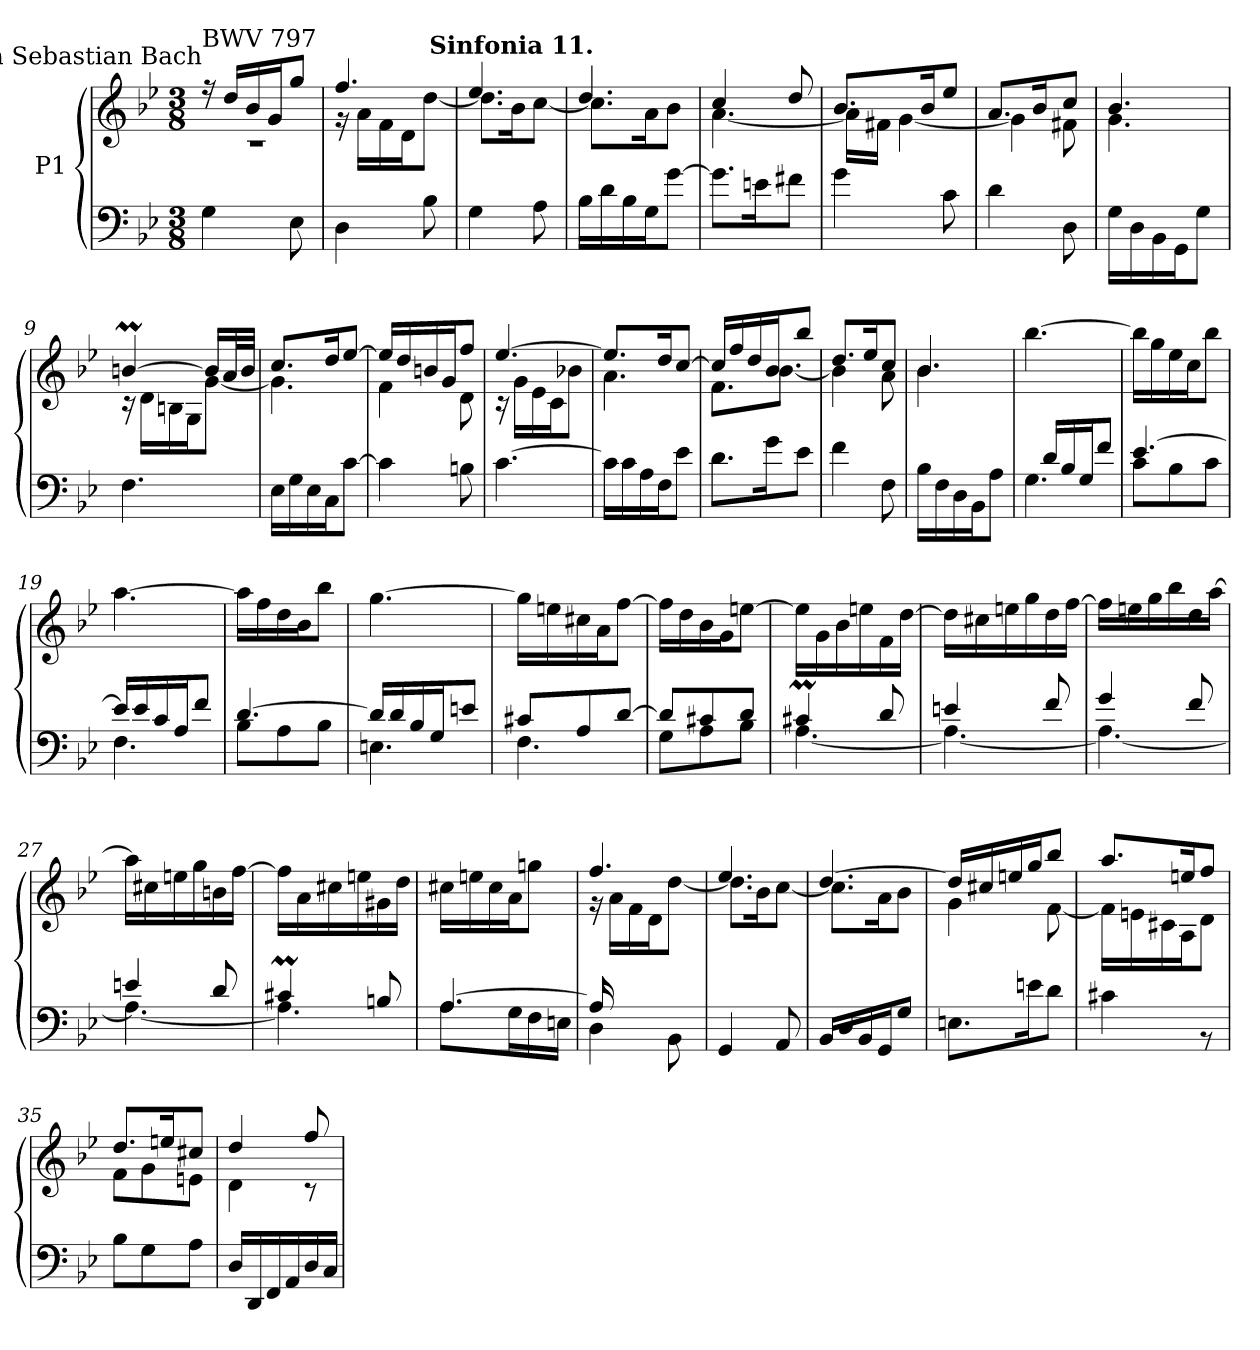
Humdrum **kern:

**kern	**kern
*part1	*part1
*staff2	*staff1
*I"P1	*
!!LO:PB:g=z
*clefF4	*clefG2
*k[b-e-]	*k[b-e-]
*B-:	*B-:
*M3/8	*M3/8
=1	=1
*	*^
!	!LO:TX:a:rj:t=Johann Sebastian Bach	!
!	!LO:TX:t=BWV 797	!
!	!	!LO:N:vis=1
4Gi\	16r	4.r
.	16ddi/LL	.
.	16b-i/	.
.	16gi/J	.
8E-i\	8ggi/J	.
=2	=2	=2
4Di\	4.ffi/	16r
.	.	16ai\LL
.	.	16fi\
.	.	16di\J
8B-i\	.	[8ddi\J
=3	=3	=3
4Gi\	4.ee-i/	8.ddi\L]
!	!	!LO:TX:a:B:cj:t=Sinfonia 11.
.	.	16b-i\k
8Ai\	.	[8cci\J
=4	=4	=4
16B-i\LL	4.ddi/	8.cci\L]
16di\	.	.
16B-i\	.	.
16Gi\J	.	16ai\k
[8gi\J	.	8b-i\J
=5	=5	=5
8.gi\L]	4cci/	[4.ai\
16eni\k	.	.
8f#Xi\J	8ddi/	.
=6	=6	=6
4gi\	8.b-i/L	16ai\LL]
.	.	16f#Xi\JJ
.	.	[4gi\
.	16b-i/k	.
8ci\	8ee-i/J	.
!!LO:LB:g=z	!!
=7	=7	=7
4di\	8.ai/L	4gi\]
.	16b-i/k	.
8Di\	8cci/J	8f#Xi\
=8	=8	=8
16Gi\LL	4.b-i/	4.gi\
16Di\	.	.
16BB-i\	.	.
16GGi\J	.	.
8Gi\J	.	.
=9	=9	=9
4.Fi\	[4bnmi/	16r
.	.	16di\LL
.	.	16Bni\
.	.	16Gi\J
.	16bi/LL]	[8gi\J
.	32ai/L	.
.	32bi/JJJ	.
=10	=10	=10
16E-i\LL	8.cci/L	4.gi\]
16Gi\	.	.
16E-i\	.	.
16Ci\J	16ddi/k	.
[8ci\J	[8ee-i/J	.
=11	=11	=11
4ci\]	16ee-i/LL]	4fi\
.	16ddi/	.
.	16bni/	.
.	16gi/J	.
8Bni\	8ffi/J	8di\
=12	=12	=12
[4.ci\	[4.ee-i/	16r
.	.	16gi\LL
.	.	16e-i\
.	.	16ci\J
.	.	8b-Xi\J
!!LO:LB:g=z	!!
=13	=13	=13
!LO:N:vis=1	!	!
*^	*	*
4.ryy	16ci\LL]	8.ee-i/L]	4.ai\
.	16ci\	.	.
.	16Ai\	.	.
.	16Fi\J	16ddi/k	.
.	8e-i\J	[8cci/J	.
=14	=14	=14	=14
!LO:N:vis=1	!	!	!
4.ryy	8.di\L	16cci/LL]	8.fi\L
.	.	16ffi/	.
.	.	16ddi/	.
.	16gi\k	16b-i/J	[8.b-i\J
.	8e-i\J	8bb-i/J	.
=15	=15	=15	=15
!LO:N:vis=1	!	!	!
4.ryy	4fi\	8.ddi/L	4b-i\]
.	.	16ee-i/k	.
.	8Fi\	8cci/J	8ai\
=16	=16	=16	=16
!LO:N:vis=1	!	!	!
4.ryy	16B-i\LL	4.b-i/	4.b-i\
.	16Fi\	.	.
.	16Di\	.	.
.	16BB-i\J	.	.
.	8Ai\J	.	.
=17	=17	=17	=17
!	!	!	!LO:N:vis=1
16ryy	4.Gi\	[4.bb-i\	4.ryy
16di/LL	.	.	.
16B-i/	.	.	.
16Gi/J	.	.	.
8fi/J	.	.	.
=18	=18	=18	=18
!	!	!	!LO:N:vis=1
[4.e-i/	8ci\L	16bb-i\LL]	4.ryy
.	.	16ggi\	.
.	8B-i\	16ee-i\	.
.	.	16cci\J	.
.	8ci\J	8bb-i\J	.
!!LO:LB:g=z	!!
=19	=19	=19	=19
!	!	!	!LO:N:vis=1
16e-i/LL]	4.Fi\	[4.aai\	4.ryy
16e-i/	.	.	.
16ci/	.	.	.
16Ai/J	.	.	.
8fi/J	.	.	.
=20	=20	=20	=20
!	!	!	!LO:N:vis=1
[4.di/	8B-i\L	16aai\LL]	4.ryy
.	.	16ffi\	.
.	8Ai\	16ddi\	.
.	.	16b-i\J	.
.	8B-i\J	8bb-i\J	.
=21	=21	=21	=21
!	!	!	!LO:N:vis=1
16di/LL]	4.Eni\	[4.ggi\	4.ryy
16di/	.	.	.
16B-i/	.	.	.
16Gi/J	.	.	.
8eni/J	.	.	.
=22	=22	=22	=22
!	!	!	!LO:N:vis=1
8c#Xi/L	4.Fi\	16ggi\LL]	4.ryy
.	.	16eeni\	.
8Ai/	.	16cc#Xi\	.
.	.	16ai\J	.
[8di/J	.	[8ffi\J	.
=23	=23	=23	=23
!	!	!	!LO:N:vis=1
8di/L]	8Gi\L	16ffi\LL]	4.ryy
.	.	16ddi\	.
8c#Xi/	8Ai\	16b-i\	.
.	.	16gi\J	.
8di/J	8B-i\J	[8eeni\J	.
=24	=24	=24	=24
!	!	!	!LO:N:vis=1
4c#Xmi/	[4.Ai\	16eei\LL]	4.ryy
.	.	16gi\	.
.	.	16b-i\	.
.	.	16eeni\	.
8di/	.	16fi\	.
.	.	[16ddi\JJ	.
!!LO:LB:g=z	!!
=25	=25	=25	=25
!	!	!	!LO:N:vis=1
4eni/	4.Ai\_	16ddi\LL]	4.ryy
.	.	16cc#Xi\	.
.	.	16eeni\	.
.	.	16ggi\	.
8fi/	.	16ddi\	.
.	.	[16ffi\JJ	.
=26	=26	=26	=26
!	!	!	!LO:N:vis=1
4gi/	4.Ai\_	16ffi\LL]	4.ryy
.	.	16eeni\	.
.	.	16ggi\	.
.	.	16bb-i\	.
8fi/	.	16ddi\	.
.	.	[16aai\JJ	.
=27	=27	=27	=27
!	!	!	!LO:N:vis=1
4eni/	4.Ai\_	16aai\LL]	4.ryy
.	.	16cc#Xi\	.
.	.	16eeni\	.
.	.	16ggi\	.
8di/	.	16bni\	.
.	.	[16ffi\JJ	.
=28	=28	=28	=28
!	!	!	!LO:N:vis=1
4c#Xmi/	4.Ai\]	16ffi\LL]	4.ryy
.	.	16ai\	.
.	.	16cc#Xi\	.
.	.	16eeni\	.
8Bni/	.	16g#Xi\	.
.	.	16ddi\JJ	.
=29	=29	=29	=29
!	!	!	!LO:N:vis=1
[4.Ai/	8.Ai\L	16cc#Xi\LL	4.ryy
.	.	16eeni\	.
.	.	16cc#i\	.
.	16Gi\L	16ai\J	.
.	16Fi\	8ggni\J	.
.	16Eni\JJ	.	.
=30	=30	=30	=30
16Ai/]	4Di\	4.ffi/	16r
8ryy	.	.	16ai\LL
.	.	.	16fi\
8ryy	.	.	16di\J
.	8BB-i\	.	[8ddi\J
16ryy	.	.	.
!!LO:PB:g=z	!!
=31	=31	=31	=31
!LO:N:vis=1	!	!	!
4.ryy	4GGi/	4.ee-i/	8.ddi\L]
.	.	.	16b-i\k
.	8AAi/	.	[8cci\J
=32	=32	=32	=32
!LO:N:vis=1	!	!	!
4.ryy	16BB-i/LL	[4.ddi/	8.cci\L]
.	16Di/	.	.
.	16BB-i/	.	.
.	16GGi/J	.	16ai\k
.	8Gi/J	.	8b-i\J
=33	=33	=33	=33
!LO:N:vis=1	!	!	!
4.ryy	8.Eni\L	16ddi/LL]	4gi\
.	.	16cc#Xi/	.
.	.	16eeni/	.
.	16eni\k	16ggi/J	.
.	8di\J	8bb-i/J	[8fi\
=34	=34	=34	=34
!LO:N:vis=1	!	!	!
4.ryy	4c#Xi\	8.aai/L	16fi\LL]
.	.	.	16eni\
.	.	.	16c#Xi\
.	.	16eeni/k	16Ai\J
.	8r	8ffi/J	8di\J
=35	=35	=35	=35
!LO:N:vis=1	!	!	!
4.ryy	8B-i\L	8.ddi/L	8fi\L
.	8Gi\	.	8gi\
.	.	16eeni/k	.
.	8Ai\J	8cc#Xi/J	8eni\J
=36	=36	=36	=36
!LO:N:vis=1	!	!	!
4.ryy	16Di/LL	4ddi/	4di\
.	16DDi/	.	.
.	16FFi/	.	.
.	16AAi/	.	.
.	16Di/	8ffi/	8r
.	16Ci/JJ	.	.
*v	*v	*	*
*	*v	*v
=	=
*-	*-
